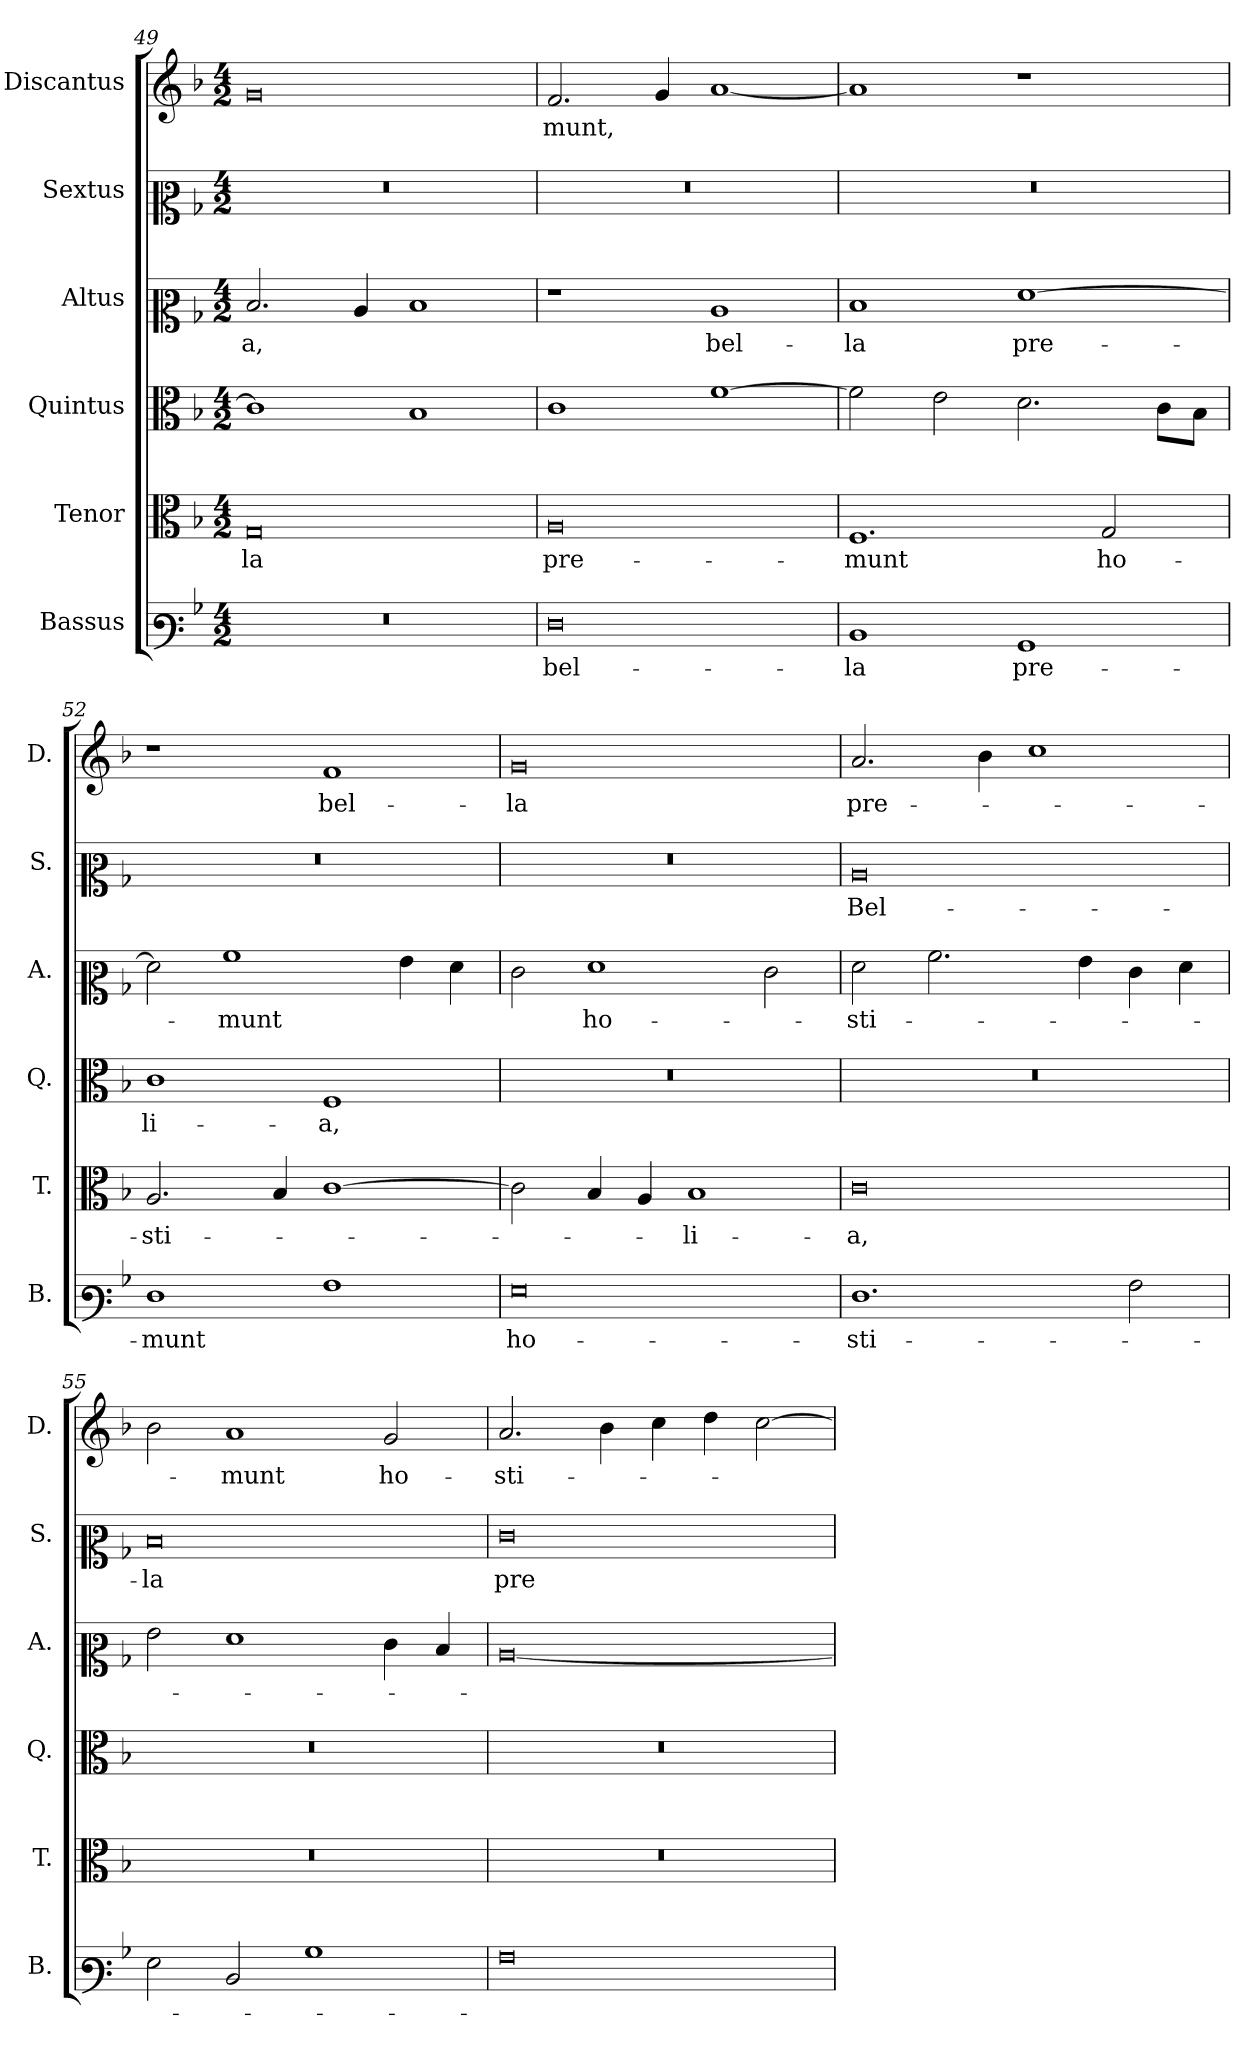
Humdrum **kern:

**kern	**text	**kern	**text	**kern	**text	**kern	**text	**kern	**text	**kern	**text
*part6	*part6	*part5	*part5	*part4	*part4	*part3	*part3	*part2	*part2	*part1	*part1
*staff6	*staff6	*staff5	*staff5	*staff4	*staff4	*staff3	*staff3	*staff2	*staff2	*staff1	*staff1
*I"Bassus	*	*I"Tenor	*	*I"Quintus	*	*I"Altus	*	*I"Sextus	*	*I"Discantus	*
*I'B.	*	*I'T.	*	*I'Q.	*	*I'A.	*	*I'S.	*	*I'D.	*
*clefF3	*	*clefC3	*	*clefC3	*	*clefC2	*	*clefC2	*	*clefG2	*
*k[b-]	*	*k[b-]	*	*k[b-]	*	*k[b-]	*	*k[b-]	*	*k[b-]	*
*M4/2	*	*M4/2	*	*M4/2	*	*M4/2	*	*M4/2	*	*M4/2	*
=49	=49	=49	=49	=49	=49	=49	=49	=49	=49	=49	=49
0r	.	0G	-la	1c]	.	2.d/	-a,	0r	.	0g	.
.	.	.	.	.	.	4c/	.	.	.	.	.
.	.	.	.	1B-	.	1d	.	.	.	.	.
=50	=50	=50	=50	=50	=50	=50	=50	=50	=50	=50	=50
0F	bel-	0A	pre-	1c	.	1r	.	0r	.	2.f/	-munt,
.	.	.	.	.	.	.	.	.	.	4g/	.
.	.	.	.	[1f	.	1c	bel-	.	.	[1a	.
=51	=51	=51	=51	=51	=51	=51	=51	=51	=51	=51	=51
1D	-la	1.F	-munt	2f\]	.	1d	-la	0r	.	1a]	.
.	.	.	.	2e\	.	.	.	.	.	.	.
1BB-	pre-	.	.	2.d\	.	[1f	pre-	.	.	1r	.
.	.	2G/	ho-	.	.	.	.	.	.	.	.
.	.	.	.	8c\L	.	.	.	.	.	.	.
.	.	.	.	8B-\J	.	.	.	.	.	.	.
=52	=52	=52	=52	=52	=52	=52	=52	=52	=52	=52	=52
1F	-munt	2.A/	-sti-	1c	-li-	2f\]	.	0r	.	1r	.
.	.	.	.	.	.	1a	-munt	.	.	.	.
.	.	4B-/	.	.	.	.	.	.	.	.	.
1A	.	[1c	.	1F	-a,	.	.	.	.	1f	bel-
.	.	.	.	.	.	4g\	.	.	.	.	.
.	.	.	.	.	.	4f\	.	.	.	.	.
=53	=53	=53	=53	=53	=53	=53	=53	=53	=53	=53	=53
0G	ho-	2c\]	.	0r	.	2e\	.	0r	.	0g	-la
.	.	4B-/	.	.	.	1f	ho-	.	.	.	.
.	.	4A/	.	.	.	.	.	.	.	.	.
.	.	1B-	-li-	.	.	.	.	.	.	.	.
.	.	.	.	.	.	2e\	.	.	.	.	.
!!LO:PB:g=z
=54	=54	=54	=54	=54	=54	=54	=54	=54	=54	=54	=54
1.F	-sti-	0c	-a,	0r	.	2f\	-sti-	0c	Bel-	2.a/	pre-
.	.	.	.	.	.	2.a\	.	.	.	.	.
.	.	.	.	.	.	.	.	.	.	4b-\	.
.	.	.	.	.	.	.	.	.	.	1cc	.
.	.	.	.	.	.	4g\	.	.	.	.	.
2A\	.	.	.	.	.	4e\	.	.	.	.	.
.	.	.	.	.	.	4f\	.	.	.	.	.
=55	=55	=55	=55	=55	=55	=55	=55	=55	=55	=55	=55
2G\	.	0r	.	0r	.	2g\	.	0d	-la	2b-\	.
2D/	.	.	.	.	.	1f	.	.	.	1a	-munt
1B-	.	.	.	.	.	.	.	.	.	.	.
.	.	.	.	.	.	4e\	.	.	.	2g/	ho-
.	.	.	.	.	.	4d/	.	.	.	.	.
=56	=56	=56	=56	=56	=56	=56	=56	=56	=56	=56	=56
0A	.	0r	.	0r	.	[0c	.	0e	pre-	2.a/	-sti-
.	.	.	.	.	.	.	.	.	.	4b-\	.
.	.	.	.	.	.	.	.	.	.	4cc\	.
.	.	.	.	.	.	.	.	.	.	4dd\	.
.	.	.	.	.	.	.	.	.	.	[2cc\	.
=	=	=	=	=	=	=	=	=	=	=	=
*-	*-	*-	*-	*-	*-	*-	*-	*-	*-	*-	*-
